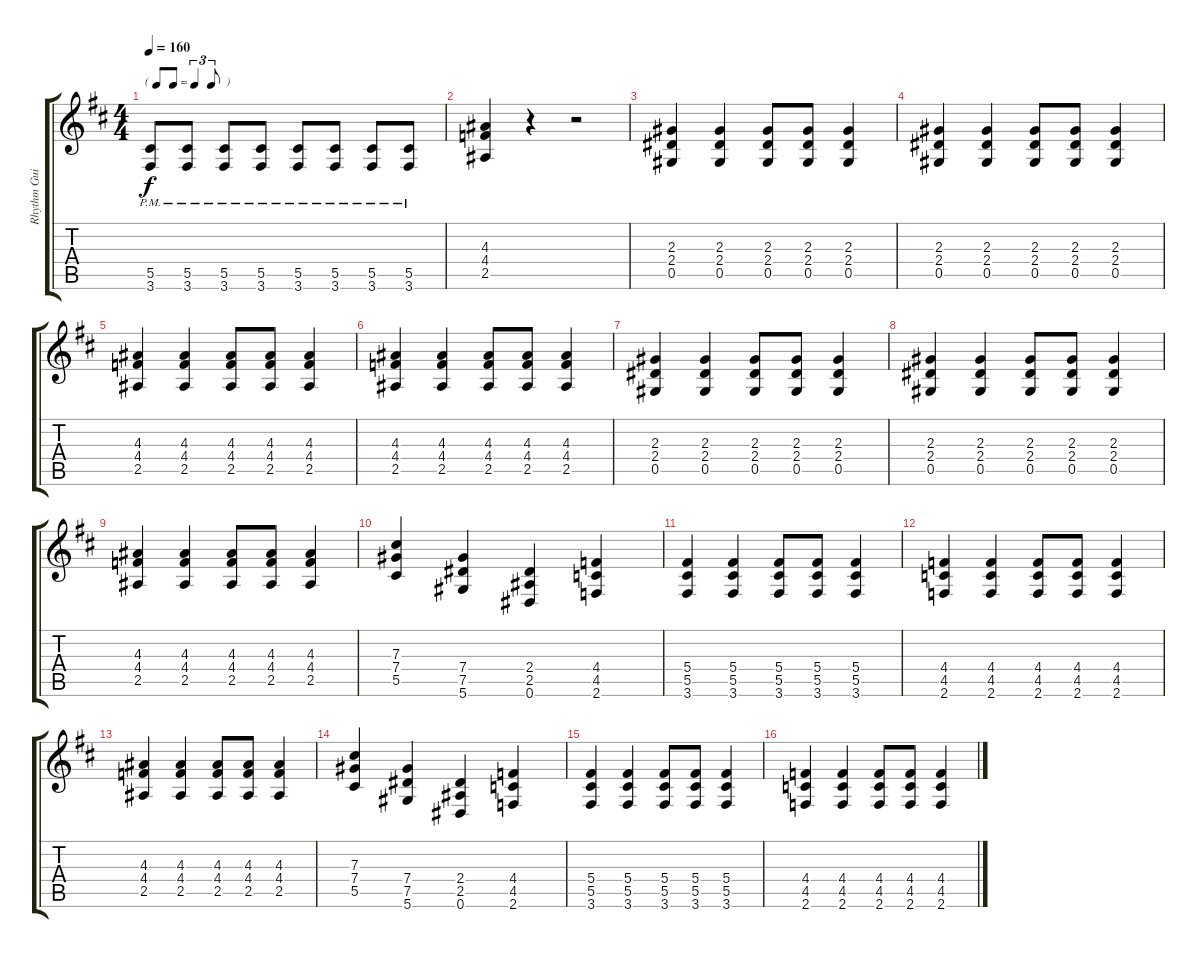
\track ("Rhythm Guitar 1" "Rhythm Gui") {instrument distortionguitar}
\staff {score tabs}
\tuning (Eb4 Bb3 Gb3 Db3 Ab2 Eb2) {hide}
\ts (4 4)
\tf triplet8th
\tempo 160
\clef g2
\ks d
(5.5{pm} 3.6{pm}).8{dy f} (5.5{pm} 3.6{pm}).8 (5.5{pm} 3.6{pm}).8 (5.5{pm} 3.6{pm}).8 (5.5{pm} 3.6{pm}).8 (5.5{pm} 3.6{pm}).8 (5.5{pm} 3.6{pm}).8 (5.5{pm} 3.6{pm}).8 |
(4.3 4.4 2.5).4 r.4 r.2 |
(2.3 2.4 0.5).4 (2.3 2.4 0.5).4 (2.3 2.4 0.5).8 (2.3 2.4 0.5).8 (2.3 2.4 0.5).4 |
(2.3 2.4 0.5).4 (2.3 2.4 0.5).4 (2.3 2.4 0.5).8 (2.3 2.4 0.5).8 (2.3 2.4 0.5).4 |
(4.3 4.4 2.5).4 (4.3 4.4 2.5).4 (4.3 4.4 2.5).8 (4.3 4.4 2.5).8 (4.3 4.4 2.5).4 |
(4.3 4.4 2.5).4 (4.3 4.4 2.5).4 (4.3 4.4 2.5).8 (4.3 4.4 2.5).8 (4.3 4.4 2.5).4 |
(2.3 2.4 0.5).4 (2.3 2.4 0.5).4 (2.3 2.4 0.5).8 (2.3 2.4 0.5).8 (2.3 2.4 0.5).4 |
(2.3 2.4 0.5).4 (2.3 2.4 0.5).4 (2.3 2.4 0.5).8 (2.3 2.4 0.5).8 (2.3 2.4 0.5).4 |
(4.3 4.4 2.5).4 (4.3 4.4 2.5).4 (4.3 4.4 2.5).8 (4.3 4.4 2.5).8 (4.3 4.4 2.5).4 |
(7.3 7.4 5.5).4 (7.4 7.5 5.6).4 (2.4 2.5 0.6).4 (4.4 4.5 2.6).4 |
(5.4 5.5 3.6).4 (5.4 5.5 3.6).4 (5.4 5.5 3.6).8 (5.4 5.5 3.6).8 (5.4 5.5 3.6).4 |
(4.4 4.5 2.6).4 (4.4 4.5 2.6).4 (4.4 4.5 2.6).8 (4.4 4.5 2.6).8 (4.4 4.5 2.6).4 |
(4.3 4.4 2.5).4 (4.3 4.4 2.5).4 (4.3 4.4 2.5).8 (4.3 4.4 2.5).8 (4.3 4.4 2.5).4 |
(7.3 7.4 5.5).4 (7.4 7.5 5.6).4 (2.4 2.5 0.6).4 (4.4 4.5 2.6).4 |
(5.4 5.5 3.6).4 (5.4 5.5 3.6).4 (5.4 5.5 3.6).8 (5.4 5.5 3.6).8 (5.4 5.5 3.6).4 |
(4.4 4.5 2.6).4 (4.4 4.5 2.6).4 (4.4 4.5 2.6).8 (4.4 4.5 2.6).8 (4.4 4.5 2.6).4
